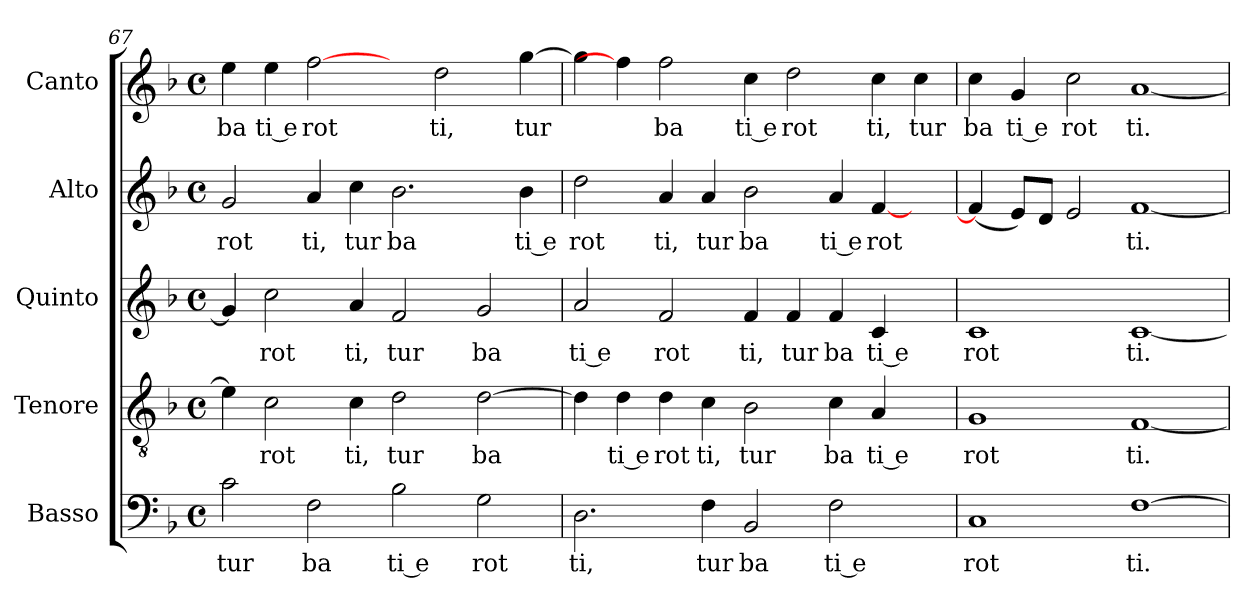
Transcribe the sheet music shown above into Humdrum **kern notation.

**kern	**text	**kern	**text	**kern	**text	**kern	**text	**kern	**text
*part5	*part5	*part4	*part4	*part3	*part3	*part2	*part2	*part1	*part1
*staff5	*staff5	*staff4	*staff4	*staff3	*staff3	*staff2	*staff2	*staff1	*staff1
*I"Basso	*	*I"Tenore	*	*I"Quinto	*	*I"Alto	*	*I"Canto	*
*clefF4	*	*clefGv2	*	*clefG2	*	*clefG2	*	*clefG2	*
*k[b-]	*	*k[b-]	*	*k[b-]	*	*k[b-]	*	*k[b-]	*
*F:	*	*F:	*	*F:	*	*F:	*	*F:	*
*M4/4	*	*M4/4	*	*M4/4	*	*M4/4	*	*M4/4	*
*met(c)	*	*met(c)	*	*met(c)	*	*met(c)	*	*met(c)	*
=67	=67	=67	=67	=67	=67	=67	=67	=67	=67
!	!LO:LY:b:cj	!	!	!	!	!	!LO:LY:b:cj	!	!LO:LY:b:cj
2c\	tur	4e\]	.	4g/]	.	2g/	rot	4ee\	ba
!	!	!	!LO:LY:b:cj	!	!LO:LY:b:cj	!	!	!	!LO:LY:b:rj
.	.	2c\	rot	2cc\	rot	.	.	4ee\	ti e
!	!LO:LY:b:cj	!	!	!	!	!	!LO:LY:b:cj	!	!LO:LY:b:cj
2F\	ba	.	.	.	.	4a/	ti,	[2ff\	rot
!	!	!	!LO:LY:b:cj	!	!LO:LY:b:cj	!	!LO:LY:b:cj	!	!
.	.	4c\	ti,	4a/	ti,	4cc\	tur	.	.
!	!LO:LY:b:rj	!	!LO:LY:b:cj	!	!LO:LY:b:cj	!	!LO:LY:b:cj	!	!
2B-\	ti e	2d\	tur	2f/	tur	2.b-\	ba	4ryy	.
!	!	!	!	!	!	!	!	!	!LO:LY:b:cj
.	.	.	.	.	.	.	.	2dd\	ti,
!	!LO:LY:b:cj	!	!LO:LY:b:cj	!	!LO:LY:b:cj	!	!	!	!
2G\	rot	[>2d\	ba	2g/	ba	.	.	.	.
!	!	!	!	!	!	!	!LO:LY:b:rj	!	!LO:LY:b
.	.	.	.	.	.	4b-\	ti e	[>4gg\	tur
=68	=68	=68	=68	=68	=68	=68	=68	=68	=68
!	!LO:LY:b:cj	!	!	!	!LO:LY:b:rj	!	!LO:LY:b:cj	!	!
2.D\	ti,	4d\]	.	2a/	ti e	2dd\	rot	4gg\]	.
!	!	!	!LO:LY:b:rj	!	!	!	!	!	!
.	.	4d\	ti e	.	.	.	.	4ff\]	.
!	!	!	!LO:LY:b:cj	!	!LO:LY:b:cj	!	!LO:LY:b:cj	!	!LO:LY:b:cj
.	.	4d\	rot	2f/	rot	4a/	ti,	2ff\	ba
!	!LO:LY:b:cj	!	!LO:LY:b:cj	!	!	!	!LO:LY:b:cj	!	!
4F\	tur	4c\	ti,	.	.	4a/	tur	.	.
!	!LO:LY:b:cj	!	!LO:LY:b:cj	!	!LO:LY:b:cj	!	!LO:LY:b:cj	!	!LO:LY:b:rj
2BB-/	ba	2B-\	tur	4f/	ti,	2b-\	ba	4cc\	ti e
!	!	!	!	!	!LO:LY:b:cj	!	!	!	!LO:LY:b:cj
.	.	.	.	4f/	tur	.	.	2dd\	rot
!	!LO:LY:b:rj	!	!LO:LY:b:cj	!	!LO:LY:b:cj	!	!LO:LY:b:rj	!	!
2F\	ti e	4c\	ba	4f/	ba	4a/	ti e	.	.
!	!	!	!LO:LY:b:rj	!	!LO:LY:b:rj	!	!LO:LY:b	!	!LO:LY:b:cj
.	.	4A/	ti e	4c/	ti e	[<4f/	rot	4cc\	ti,
!	!	!	!	!	!	!	!	!	!LO:LY:b:cj
4ryy	.	4ryy	.	4ryy	.	4ryy	.	4cc\	tur
=69	=69	=69	=69	=69	=69	=69	=69	=69	=69
!	!LO:LY:b:cj	!	!LO:LY:b:cj	!	!LO:LY:b:cj	!	!	!	!LO:LY:b:cj
1C	rot	1G	rot	1c	rot	(>4f/]	.	4cc\	ba
!	!	!	!	!	!	!	!	!	!LO:LY:b:rj
.	.	.	.	.	.	8e/L)	.	4g/	ti e
.	.	.	.	.	.	8d/J	.	.	.
!	!	!	!	!	!	!	!	!	!LO:LY:b:cj
.	.	.	.	.	.	2e/	.	2cc\	rot
!	!LO:LY:b:cj	!	!LO:LY:b:cj	!	!LO:LY:b:cj	!	!LO:LY:b:cj	!	!LO:LY:b:cj
[>1F	ti.	[<1F	ti.	[<1c	ti.	[<1f	ti.	[<1a	ti.
=	=	=	=	=	=	=	=	=	=
*-	*-	*-	*-	*-	*-	*-	*-	*-	*-
